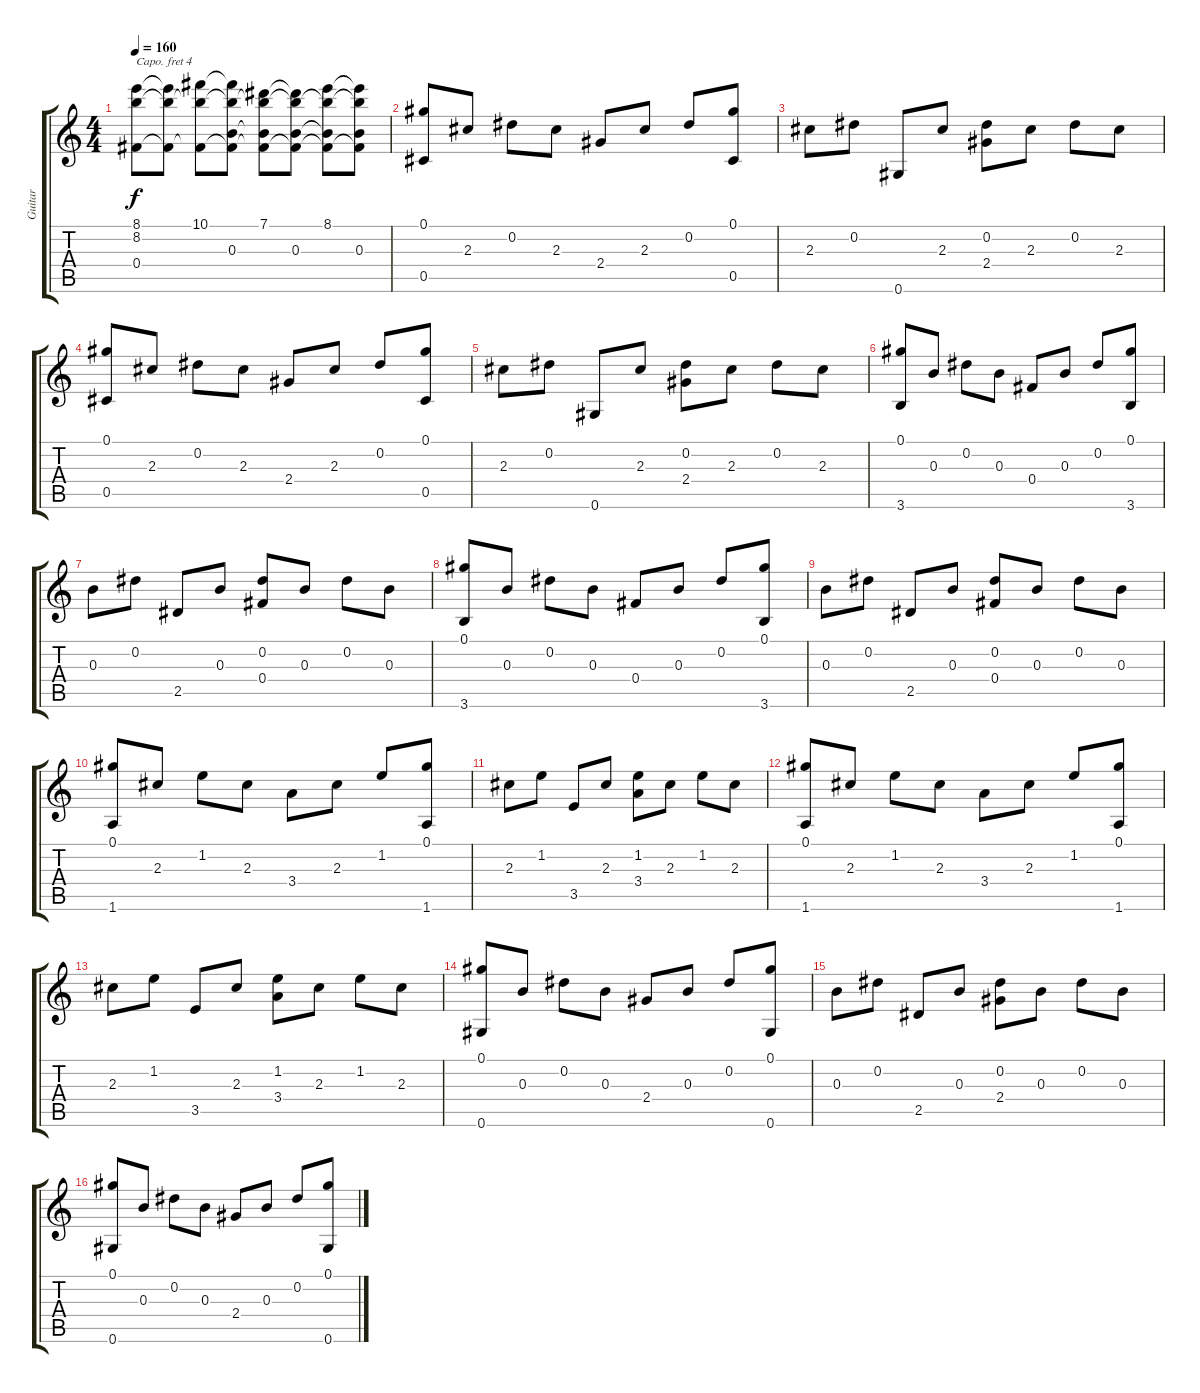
\track ("Guitar" "Guitar") {instrument acousticguitarsteel}
\staff {score tabs}
\capo 4
\tuning (E4 B3 G3 D3 A2 E2) {hide}
\ts (4 4)
\tempo 160
\clef g2
\ks c
(8.1 8.2 0.4).8{dy f} (8.1{t} 8.2{t} 0.4{t}).8 (10.1 8.2{t} 0.4{t}).8 (10.1{t} 8.2{t} 0.3 0.4{t}).8 (7.1 8.2{t} 0.3{t} 0.4{t}).8 (7.1{t} 8.2{t} 0.3 0.4{t}).8 (8.1 8.2{t} 0.3{t} 0.4{t}).8 (8.1{t} 8.2{t} 0.3 0.4{t}).8 |
(0.1 0.5).8 2.3.8 0.2.8 2.3.8 2.4.8 2.3.8 0.2.8 (0.1 0.5).8 |
2.3.8 0.2.8 0.6.8 2.3.8 (0.2 2.4).8 2.3.8 0.2.8 2.3.8 |
(0.1 0.5).8 2.3.8 0.2.8 2.3.8 2.4.8 2.3.8 0.2.8 (0.1 0.5).8 |
2.3.8 0.2.8 0.6.8 2.3.8 (0.2 2.4).8 2.3.8 0.2.8 2.3.8 |
(0.1 3.6).8 0.3.8 0.2.8 0.3.8 0.4.8 0.3.8 0.2.8 (0.1 3.6).8 |
0.3.8 0.2.8 2.5.8 0.3.8 (0.2 0.4).8 0.3.8 0.2.8 0.3.8 |
(0.1 3.6).8 0.3.8 0.2.8 0.3.8 0.4.8 0.3.8 0.2.8 (0.1 3.6).8 |
0.3.8 0.2.8 2.5.8 0.3.8 (0.2 0.4).8 0.3.8 0.2.8 0.3.8 |
(0.1 1.6).8 2.3.8 1.2.8 2.3.8 3.4.8 2.3.8 1.2.8 (0.1 1.6).8 |
2.3.8 1.2.8 3.5.8 2.3.8 (1.2 3.4).8 2.3.8 1.2.8 2.3.8 |
(0.1 1.6).8 2.3.8 1.2.8 2.3.8 3.4.8 2.3.8 1.2.8 (0.1 1.6).8 |
2.3.8 1.2.8 3.5.8 2.3.8 (1.2 3.4).8 2.3.8 1.2.8 2.3.8 |
(0.1 0.6).8 0.3.8 0.2.8 0.3.8 2.4.8 0.3.8 0.2.8 (0.1 0.6).8 |
0.3.8 0.2.8 2.5.8 0.3.8 (0.2 2.4).8 0.3.8 0.2.8 0.3.8 |
(0.1 0.6).8 0.3.8 0.2.8 0.3.8 2.4.8 0.3.8 0.2.8 (0.1 0.6).8
